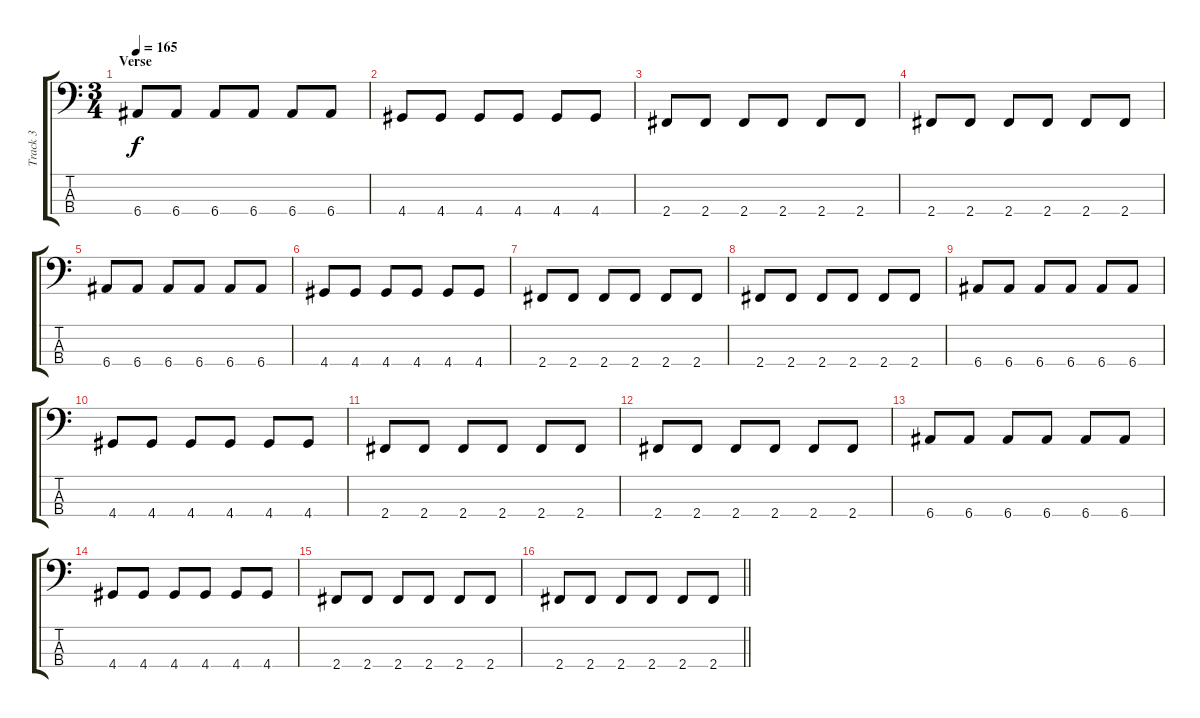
\track ("Track 3" "Track 3") {instrument electricbasspick}
\staff {score tabs}
\tuning (G2 D2 A1 E1) {hide}
\ts (3 4)
\section ("" "Verse")
\tempo 165
\clef f4
\ks c
6.4.8{dy f} 6.4.8 6.4.8 6.4.8 6.4.8 6.4.8 |
4.4.8 4.4.8 4.4.8 4.4.8 4.4.8 4.4.8 |
2.4.8 2.4.8 2.4.8 2.4.8 2.4.8 2.4.8 |
2.4.8 2.4.8 2.4.8 2.4.8 2.4.8 2.4.8 |
6.4.8 6.4.8 6.4.8 6.4.8 6.4.8 6.4.8 |
4.4.8 4.4.8 4.4.8 4.4.8 4.4.8 4.4.8 |
2.4.8 2.4.8 2.4.8 2.4.8 2.4.8 2.4.8 |
2.4.8 2.4.8 2.4.8 2.4.8 2.4.8 2.4.8 |
6.4.8 6.4.8 6.4.8 6.4.8 6.4.8 6.4.8 |
4.4.8 4.4.8 4.4.8 4.4.8 4.4.8 4.4.8 |
2.4.8 2.4.8 2.4.8 2.4.8 2.4.8 2.4.8 |
2.4.8 2.4.8 2.4.8 2.4.8 2.4.8 2.4.8 |
6.4.8 6.4.8 6.4.8 6.4.8 6.4.8 6.4.8 |
4.4.8 4.4.8 4.4.8 4.4.8 4.4.8 4.4.8 |
2.4.8 2.4.8 2.4.8 2.4.8 2.4.8 2.4.8 |
\barLineRight lightlight
2.4.8 2.4.8 2.4.8 2.4.8 2.4.8 2.4.8
